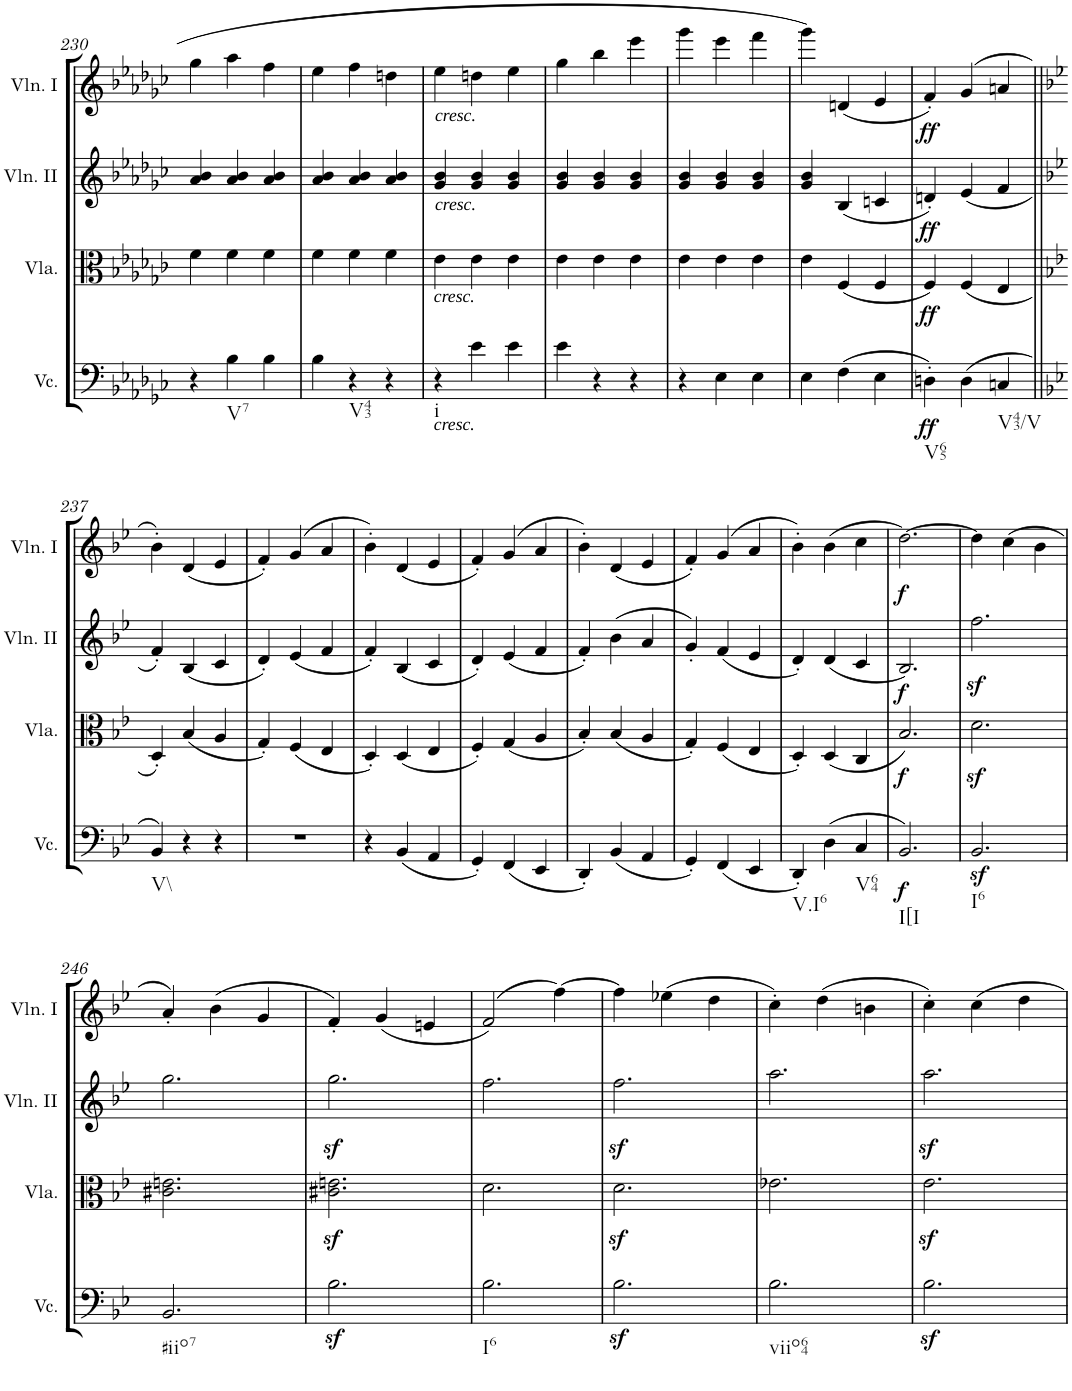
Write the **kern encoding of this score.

**kern	**dynam	**kern	**dynam	**kern	**dynam	**kern	**dynam
*part4	*part4	*part3	*part3	*part2	*part2	*part1	*part1
*staff4	*staff4	*staff3	*staff3	*staff2	*staff2	*staff1	*staff1
*I"Violoncello	*	*I"Viola	*	*I"Violin II	*	*I"Violin I	*
*I'Vc.	*	*I'Vla.	*	*I'Vln. II	*	*I'Vln. I	*
!!LO:PB:g=z
*clefF4	*	*clefC3	*	*clefG2	*	*clefG2	*
*k[b-e-a-d-g-c-]	*	*k[b-e-a-d-g-c-]	*	*k[b-e-a-d-g-c-]	*	*k[b-e-a-d-g-c-]	*
*e-:	*	*e-:	*	*e-:	*	*e-:	*
*M3/4	*	*M3/4	*	*M3/4	*	*M3/4	*
=230	=230	=230	=230	=230	=230	=230	=230
4r	.	4f\	.	4a-/ 4b-/	.	4gg-\	.
!LO:TX:b:t=V7	!	!	!	!	!	!	!
4B-\	.	4f\	.	4a-/ 4b-/	.	4aa-\	.
4B-\	.	4f\	.	4a-/ 4b-/	.	4ff\	.
=231	=231	=231	=231	=231	=231	=231	=231
4B-\	.	4f\	.	4a-/ 4b-/	.	4ee-\	.
!LO:TX:b:t=V43	!	!	!	!	!	!	!
4r	.	4f\	.	4a-/ 4b-/	.	4ff\	.
4r	.	4f\	.	4a-/ 4b-/	.	4ddn\	.
=232	=232	=232	=232	=232	=232	=232	=232
!	!	!	!	!	!	!LO:TX:b:i:t=cresc.	!
!	!	!	!	!LO:TX:b:i:t=cresc.	!	!	!
!	!	!LO:TX:b:i:t=cresc.	!	!	!	!	!
!LO:TX:b:i:t=cresc.	!	!	!	!	!	!	!
!LO:TX:b:t=i	!	!	!	!	!	!	!
4r	.	4e-\	.	4g-/ 4b-/	.	4ee-\	.
4e-\	.	4e-\	.	4g-/ 4b-/	.	4ddn\	.
4e-\	.	4e-\	.	4g-/ 4b-/	.	4ee-\	.
=233	=233	=233	=233	=233	=233	=233	=233
4e-\	.	4e-\	.	4g-/ 4b-/	.	4gg-\	.
4r	.	4e-\	.	4g-/ 4b-/	.	4bb-\	.
4r	.	4e-\	.	4g-/ 4b-/	.	4eee-\	.
=234	=234	=234	=234	=234	=234	=234	=234
4r	.	4e-\	.	4g-/ 4b-/	.	4ggg-\	.
4E-\	.	4e-\	.	4g-/ 4b-/	.	4eee-\	.
4E-\	.	4e-\	.	4g-/ 4b-/	.	4fff\	.
=235	=235	=235	=235	=235	=235	=235	=235
4E-\	.	4e-\	.	4g-/ 4b-/	.	4ggg-\	.
(4F\	.	(4F/	.	(4B-/	.	(4dn/	.
4E-\	.	4F/	.	4cn/	.	4e-/	.
=236	=236	=236	=236	=236	=236	=236	=236
!LO:TX:b:t=V65	!	!	!	!	!	!	!
!	!LO:DY:b	!	!LO:DY:b	!	!LO:DY:b	!	!LO:DY:b
4Dn'\)	ff	4F/)	ff	4dn'/)	ff	4f'/)	ff
(4D\	.	(4F/	.	(4e-/	.	(4g-/	.
!LO:TX:b:t=V43/V	!	!	!	!	!	!	!
4Cn/	.	4E-/	.	4f/	.	4an/	.
!!LO:LB:g=z
=237||	=237||	=237||	=237||	=237||	=237||	=237||	=237||
*k[b-e-]	*	*k[b-e-]	*	*k[b-e-]	*	*k[b-e-]	*
*B-:	*	*B-:	*	*B-:	*	*B-:	*
!LO:TX:b:t=V\\	!	!	!	!	!	!	!
4BB-/)	.	4D'/)	.	4f'/)	.	4b-'\)	.
4r	.	(4B-/	.	(4B-/	.	(4d/	.
4r	.	4A/	.	4c/	.	4e-/	.
=238	=238	=238	=238	=238	=238	=238	=238
2.r	.	4G'/)	.	4d'/)	.	4f'/)	.
.	.	(4F/	.	(4e-/	.	(4g/	.
.	.	4E-/	.	4f/	.	4a/	.
=239	=239	=239	=239	=239	=239	=239	=239
4r	.	4D'/)	.	4f'/)	.	4b-'\)	.
(4BB-/	.	(4D/	.	(4B-/	.	(4d/	.
4AA/	.	4E-/	.	4c/	.	4e-/	.
=240	=240	=240	=240	=240	=240	=240	=240
4GG'/)	.	4F'/)	.	4d'/)	.	4f'/)	.
(4FF/	.	(4G/	.	(4e-/	.	(4g/	.
4EE-/	.	4A/	.	4f/	.	4a/	.
=241	=241	=241	=241	=241	=241	=241	=241
4DD'/)	.	4B-'/)	.	4f'/)	.	4b-'\)	.
(4BB-/	.	(4B-/	.	(4b-\	.	(4d/	.
4AA/	.	4A/	.	4a/	.	4e-/	.
=242	=242	=242	=242	=242	=242	=242	=242
4GG'/)	.	4G'/)	.	4g'/)	.	4f'/)	.
(4FF/	.	(4F/	.	(4f/	.	(4g/	.
4EE-/	.	4E-/	.	4e-/	.	4a/	.
=243	=243	=243	=243	=243	=243	=243	=243
!LO:TX:b:t=V.I6	!	!	!	!	!	!	!
4DD'/)	.	4D'/)	.	4d'/)	.	4b-'\)	.
(4D\	.	(4D/	.	(4d/	.	(4b-\	.
!LO:TX:b:t=V64	!	!	!	!	!	!	!
4C/	.	4C/	.	4c/	.	4cc\	.
=244	=244	=244	=244	=244	=244	=244	=244
!LO:TX:b:t=I[I	!	!	!	!	!	!	!
!	!LO:DY:b	!	!LO:DY:b	!	!LO:DY:b	!	!LO:DY:b
2.BB-/)	f	2.B-/)	f	2.B-/)	f	[2.dd\)	f
=245	=245	=245	=245	=245	=245	=245	=245
!LO:TX:b:t=I6	!	!	!	!	!	!	!
2.BB-z</	.	2.dz<\	.	2.ffz<\	.	4dd\]	.
.	.	.	.	.	.	(4cc\	.
.	.	.	.	.	.	4b-\	.
!!LO:LB:g=z
=246	=246	=246	=246	=246	=246	=246	=246
!LO:TX:b:t=#iio7	!	!	!	!	!	!	!
2.BB-/	.	2.c#X\ 2.en\	.	2.gg\	.	4a'/)	.
.	.	.	.	.	.	(4b-\	.
.	.	.	.	.	.	4g/	.
=247	=247	=247	=247	=247	=247	=247	=247
2.B-z<\	.	2.c#X\z< 2.en\z<	.	2.ggz<\	.	4f'/)	.
.	.	.	.	.	.	(4g/	.
.	.	.	.	.	.	4en/	.
=248	=248	=248	=248	=248	=248	=248	=248
!LO:TX:b:t=I6	!	!	!	!	!	!	!
2.B-\	.	2.d\	.	2.ff\	.	(2f/)	.
.	.	.	.	.	.	[4ff\)	.
=249	=249	=249	=249	=249	=249	=249	=249
2.B-z<\	.	2.dz<\	.	2.ffz<\	.	4ff\]	.
.	.	.	.	.	.	(4ee-X\	.
.	.	.	.	.	.	4dd\	.
=250	=250	=250	=250	=250	=250	=250	=250
!LO:TX:b:t=viio64	!	!	!	!	!	!	!
2.B-\	.	2.e-X\	.	2.aa\	.	4cc'\)	.
.	.	.	.	.	.	(4dd\	.
.	.	.	.	.	.	4bn\	.
=251	=251	=251	=251	=251	=251	=251	=251
2.B-z<\	.	2.e-z<\	.	2.aaz<\	.	4cc'\)	.
.	.	.	.	.	.	4cc\	.
.	.	.	.	.	.	4dd\	.
=	=	=	=	=	=	=	=
*-	*-	*-	*-	*-	*-	*-	*-
